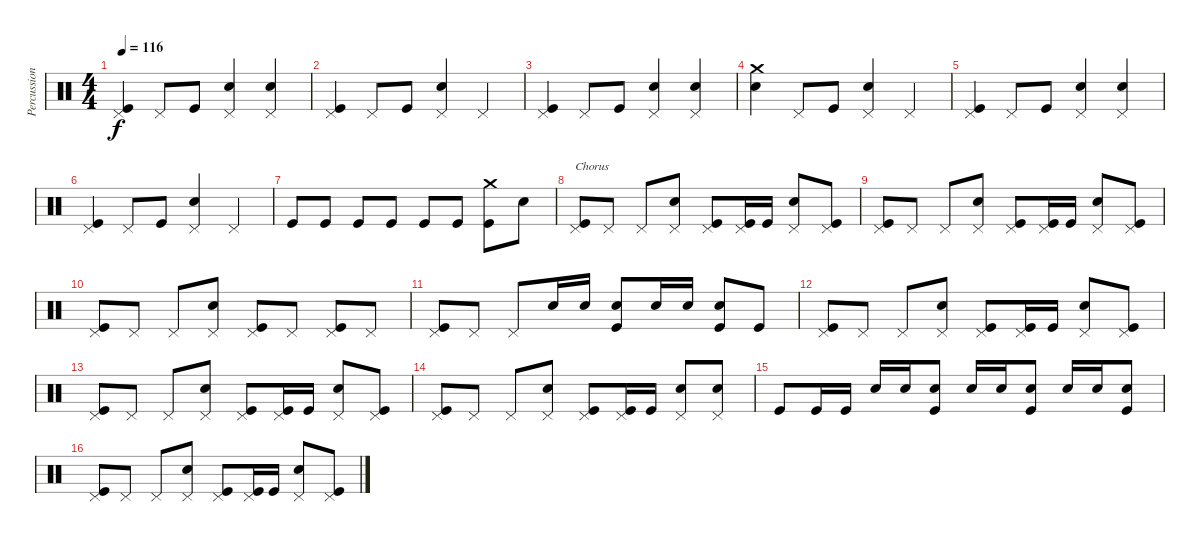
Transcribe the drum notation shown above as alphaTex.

\track ("Percussion" "Percussion") {instrument percussion}
\staff {score}
\articulation defaults
\ts (4 4)
\tempo 116
\clef neutral
\ks c
("Pedal Hi-Hat (hit)" "Kick (hit)").4{dy f} "Pedal Hi-Hat (hit)".8 "Kick (hit)".8 ("Pedal Hi-Hat (hit)" "Snare (hit) 2").4 ("Pedal Hi-Hat (hit)" "Snare (hit) 2").4 |
("Pedal Hi-Hat (hit)" "Kick (hit)").4 "Pedal Hi-Hat (hit)".8 "Kick (hit)".8 ("Pedal Hi-Hat (hit)" "Snare (hit) 2").4 "Pedal Hi-Hat (hit)".4 |
("Pedal Hi-Hat (hit)" "Kick (hit)").4 "Pedal Hi-Hat (hit)".8 "Kick (hit)".8 ("Pedal Hi-Hat (hit)" "Snare (hit) 2").4 ("Pedal Hi-Hat (hit)" "Snare (hit) 2").4 |
("Crash medium (hit)" "Snare (hit) 2").4 "Pedal Hi-Hat (hit)".8 "Kick (hit)".8 ("Pedal Hi-Hat (hit)" "Snare (hit) 2").4 "Pedal Hi-Hat (hit)".4 |
("Pedal Hi-Hat (hit)" "Kick (hit)").4 "Pedal Hi-Hat (hit)".8 "Kick (hit)".8 ("Pedal Hi-Hat (hit)" "Snare (hit) 2").4 ("Pedal Hi-Hat (hit)" "Snare (hit) 2").4 |
("Pedal Hi-Hat (hit)" "Kick (hit)").4 "Pedal Hi-Hat (hit)".8 "Kick (hit)".8 ("Pedal Hi-Hat (hit)" "Snare (hit) 2").4 "Pedal Hi-Hat (hit)".4 |
"Kick (hit)".8 "Kick (hit)".8 "Kick (hit)".8 "Kick (hit)".8 "Kick (hit)".8 "Kick (hit)".8 ("Crash medium (hit)" "Kick (hit)").8 "Snare (hit) 2".8 |
("Pedal Hi-Hat (hit)" "Kick (hit)").8{txt "Chorus"} "Pedal Hi-Hat (hit)".8 "Pedal Hi-Hat (hit)".8 ("Pedal Hi-Hat (hit)" "Snare (hit) 2").8 ("Pedal Hi-Hat (hit)" "Kick (hit)").8 ("Pedal Hi-Hat (hit)" "Kick (hit)").16 "Kick (hit)".16 ("Pedal Hi-Hat (hit)" "Snare (hit) 2").8 ("Pedal Hi-Hat (hit)" "Kick (hit)").8 |
("Pedal Hi-Hat (hit)" "Kick (hit)").8 "Pedal Hi-Hat (hit)".8 "Pedal Hi-Hat (hit)".8 ("Pedal Hi-Hat (hit)" "Snare (hit) 2").8 ("Pedal Hi-Hat (hit)" "Kick (hit)").8 ("Pedal Hi-Hat (hit)" "Kick (hit)").16 "Kick (hit)".16 ("Pedal Hi-Hat (hit)" "Snare (hit) 2").8 ("Pedal Hi-Hat (hit)" "Kick (hit)").8 |
("Pedal Hi-Hat (hit)" "Kick (hit)").8 "Pedal Hi-Hat (hit)".8 "Pedal Hi-Hat (hit)".8 ("Pedal Hi-Hat (hit)" "Snare (hit) 2").8 ("Pedal Hi-Hat (hit)" "Kick (hit)").8 "Pedal Hi-Hat (hit)".8 ("Pedal Hi-Hat (hit)" "Kick (hit)").8 "Pedal Hi-Hat (hit)".8 |
("Pedal Hi-Hat (hit)" "Kick (hit)").8 "Pedal Hi-Hat (hit)".8 "Pedal Hi-Hat (hit)".8 "Snare (hit) 2".16 "Snare (hit) 2".16 ("Snare (hit) 2" "Kick (hit)").8 "Snare (hit) 2".16 "Snare (hit) 2".16 ("Snare (hit) 2" "Kick (hit)").8 "Kick (hit)".8 |
("Pedal Hi-Hat (hit)" "Kick (hit)").8 "Pedal Hi-Hat (hit)".8 "Pedal Hi-Hat (hit)".8 ("Pedal Hi-Hat (hit)" "Snare (hit) 2").8 ("Pedal Hi-Hat (hit)" "Kick (hit)").8 ("Pedal Hi-Hat (hit)" "Kick (hit)").16 "Kick (hit)".16 ("Pedal Hi-Hat (hit)" "Snare (hit) 2").8 ("Pedal Hi-Hat (hit)" "Kick (hit)").8 |
("Pedal Hi-Hat (hit)" "Kick (hit)").8 "Pedal Hi-Hat (hit)".8 "Pedal Hi-Hat (hit)".8 ("Pedal Hi-Hat (hit)" "Snare (hit) 2").8 ("Pedal Hi-Hat (hit)" "Kick (hit)").8 ("Pedal Hi-Hat (hit)" "Kick (hit)").16 "Kick (hit)".16 ("Pedal Hi-Hat (hit)" "Snare (hit) 2").8 ("Pedal Hi-Hat (hit)" "Kick (hit)").8 |
("Pedal Hi-Hat (hit)" "Kick (hit)").8 "Pedal Hi-Hat (hit)".8 "Pedal Hi-Hat (hit)".8 ("Pedal Hi-Hat (hit)" "Snare (hit) 2").8 ("Pedal Hi-Hat (hit)" "Kick (hit)").8 ("Pedal Hi-Hat (hit)" "Kick (hit)").16 "Kick (hit)".16{txt " "} ("Pedal Hi-Hat (hit)" "Snare (hit) 2").8 ("Pedal Hi-Hat (hit)" "Snare (hit) 2").8 |
"Kick (hit)".8 "Kick (hit)".16 "Kick (hit)".16 "Snare (hit) 2".16 "Snare (hit) 2".16 ("Snare (hit) 2" "Kick (hit)").8 "Snare (hit) 2".16 "Snare (hit) 2".16 ("Snare (hit) 2" "Kick (hit)").8 "Snare (hit) 2".16 "Snare (hit) 2".16 ("Snare (hit) 2" "Kick (hit)").8 |
("Pedal Hi-Hat (hit)" "Kick (hit)").8 "Pedal Hi-Hat (hit)".8 "Pedal Hi-Hat (hit)".8 ("Pedal Hi-Hat (hit)" "Snare (hit) 2").8 ("Pedal Hi-Hat (hit)" "Kick (hit)").8 ("Pedal Hi-Hat (hit)" "Kick (hit)").16 "Kick (hit)".16 ("Pedal Hi-Hat (hit)" "Snare (hit) 2").8 ("Pedal Hi-Hat (hit)" "Kick (hit)").8
